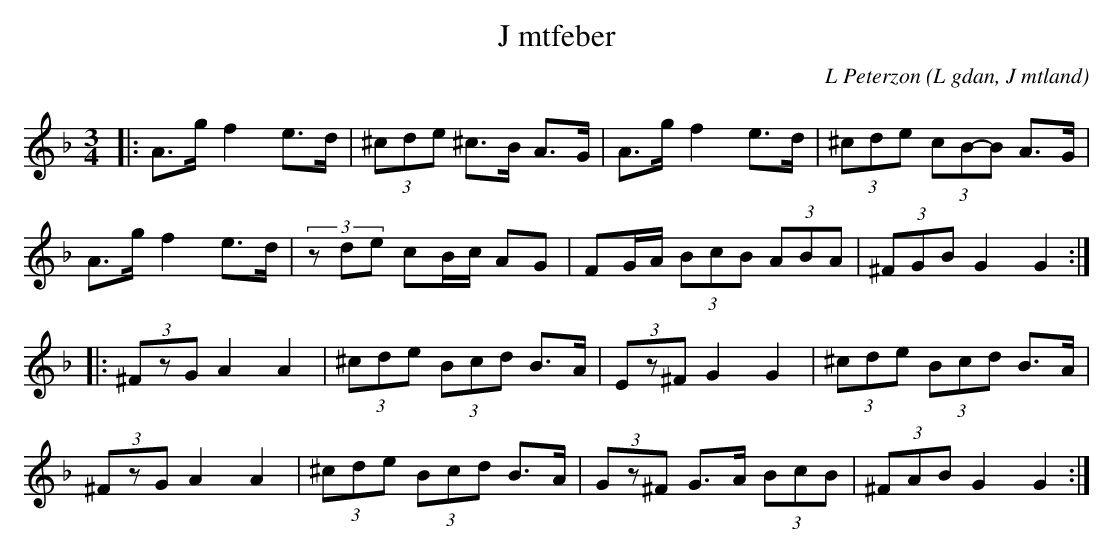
X:1
T:J mtfeber
C: L Peterzon
O:L gdan, J mtland
M:3/4
L:1/8
K:Dm
|: A>g f2 e>d|(3^cde ^c>B A>G|A>g f2 e>d|(3^cde (3cB-B A>G|
A>g f2 e>d|(3zde cB/c/ AG|FG/A/ (3BcB (3ABA|(3^FGB G2 G2:|
|:(3^FzG A2 A2|(3^cde (3Bcd B>A|(3Ez^F G2 G2|(3^cde (3Bcd B>A|
(3^FzG A2 A2|(3^cde (3Bcd B>A| (3Gz^F G>A (3BcB|(3^FAB G2 G2:|
